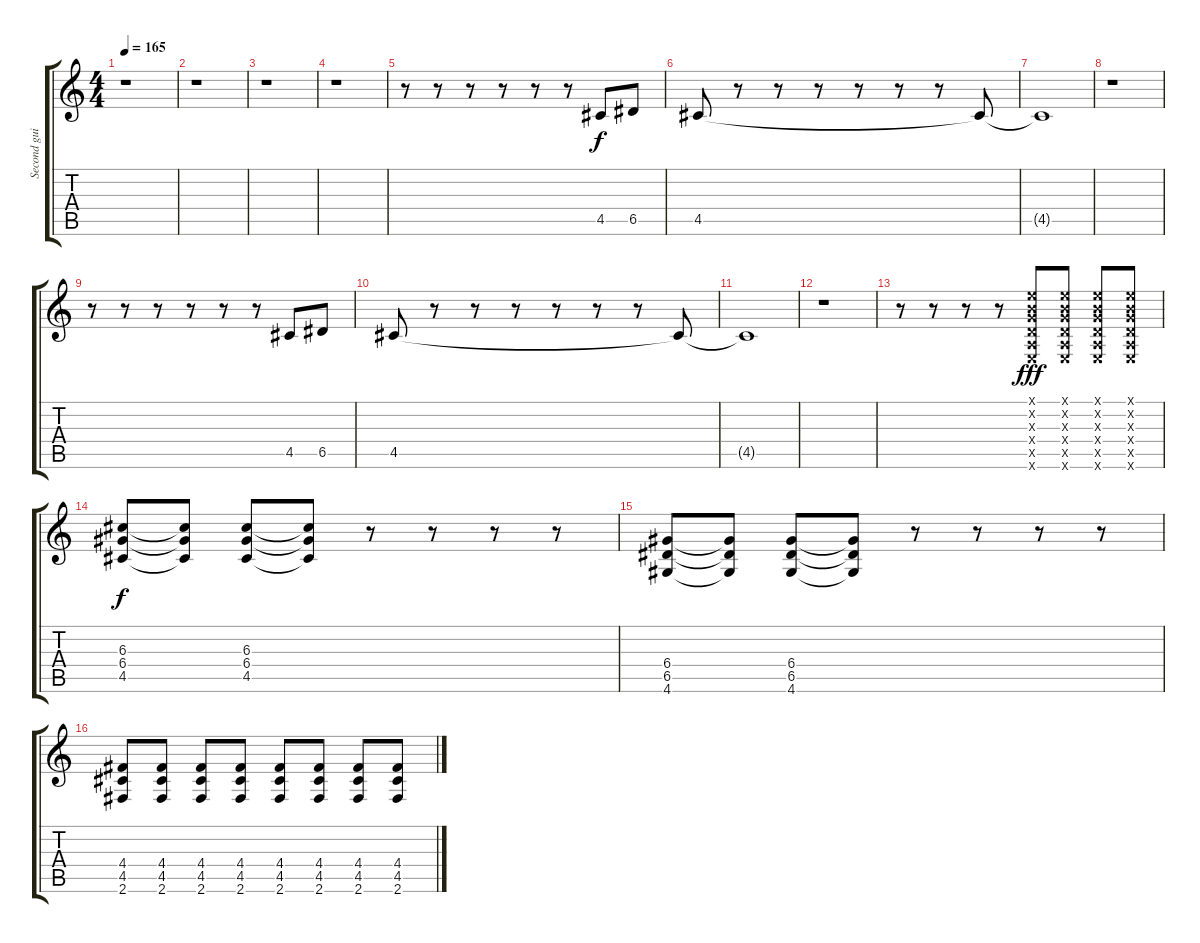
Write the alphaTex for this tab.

\track ("Second guitar" "Second gui") {instrument distortionguitar}
\staff {score tabs}
\tuning (E4 B3 G3 D3 A2 E2) {hide}
\ts (4 4)
\tempo 165
\clef g2
\ks c
r.1{dy f} |
r.1 |
r.1 |
r.1 |
r.8 r.8 r.8 r.8 r.8 r.8 4.5.8 6.5.8 |
4.5.8 r.8 r.8 r.8 r.8 r.8 r.8 4.5{t}.8 |
4.5{t}.1 |
r.1 |
r.8 r.8 r.8 r.8 r.8 r.8 4.5.8 6.5.8 |
4.5.8 r.8 r.8 r.8 r.8 r.8 r.8 4.5{t}.8 |
4.5{t}.1 |
r.1 |
r.8 r.8 r.8 r.8 (0.1{x} 0.2{x} 0.3{x} 0.4{x} 0.5{x} 0.6{x}).8{dy fff} (0.1{x} 0.2{x} 0.3{x} 0.4{x} 0.5{x} 0.6{x}).8 (0.1{x} 0.2{x} 0.3{x} 0.4{x} 0.5{x} 0.6{x}).8 (0.1{x} 0.2{x} 0.3{x} 0.4{x} 0.5{x} 0.6{x}).8 |
(6.3 6.4 4.5).8{dy f} (6.3{t} 6.4{t} 4.5{t}).8 (6.3 6.4 4.5).8 (6.3{t} 6.4{t} 4.5{t}).8 r.8 r.8 r.8 r.8 |
(6.4 6.5 4.6).8 (6.4{t} 6.5{t} 4.6{t}).8 (6.4 6.5 4.6).8 (6.4{t} 6.5{t} 4.6{t}).8 r.8 r.8 r.8 r.8 |
(4.4 4.5 2.6).8 (4.4 4.5 2.6).8 (4.4 4.5 2.6).8 (4.4 4.5 2.6).8 (4.4 4.5 2.6).8 (4.4 4.5 2.6).8 (4.4 4.5 2.6).8 (4.4 4.5 2.6).8
